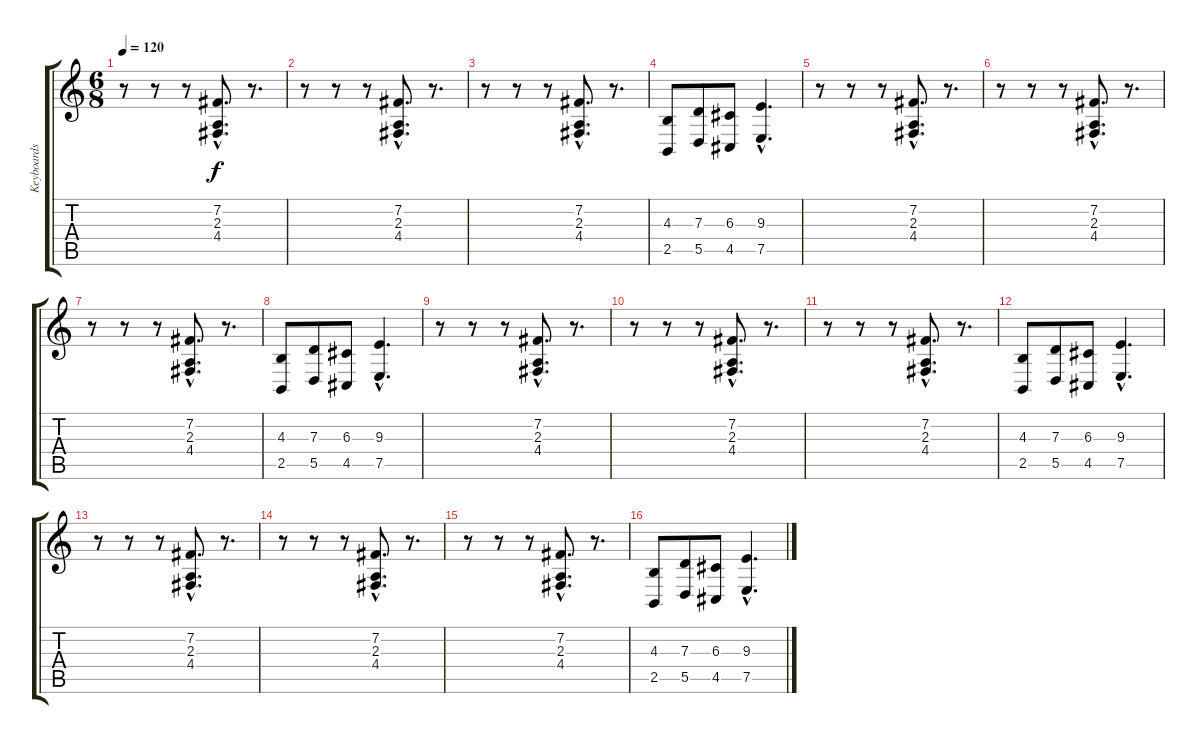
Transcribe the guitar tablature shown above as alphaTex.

\track ("Keyboards" "Keyboards") {instrument stringensemble2}
\staff {score tabs}
\tuning (E4 B3 G3 D3 A2 E2) {hide}
\ts (6 8)
\tempo 120
\clef g2
\ks c
r.8{dy f} r.8 r.8 (7.2{hac} 2.3{hac} 4.4{hac}).8{d} r.8{d} |
r.8 r.8 r.8 (7.2{hac} 2.3{hac} 4.4{hac}).8{d} r.8{d} |
r.8 r.8 r.8 (7.2{hac} 2.3{hac} 4.4{hac}).8{d} r.8{d} |
(4.3 2.5).8 (7.3 5.5).8 (6.3 4.5).8 (9.3{hac} 7.5{hac}).4{d} |
r.8 r.8 r.8 (7.2{hac} 2.3{hac} 4.4{hac}).8{d} r.8{d} |
r.8 r.8 r.8 (7.2{hac} 2.3{hac} 4.4{hac}).8{d} r.8{d} |
r.8 r.8 r.8 (7.2{hac} 2.3{hac} 4.4{hac}).8{d} r.8{d} |
(4.3 2.5).8 (7.3 5.5).8 (6.3 4.5).8 (9.3{hac} 7.5{hac}).4{d} |
r.8 r.8 r.8 (7.2{hac} 2.3{hac} 4.4{hac}).8{d} r.8{d} |
r.8 r.8 r.8 (7.2{hac} 2.3{hac} 4.4{hac}).8{d} r.8{d} |
r.8 r.8 r.8 (7.2{hac} 2.3{hac} 4.4{hac}).8{d} r.8{d} |
(4.3 2.5).8 (7.3 5.5).8 (6.3 4.5).8 (9.3{hac} 7.5{hac}).4{d} |
r.8 r.8 r.8 (7.2{hac} 2.3{hac} 4.4{hac}).8{d} r.8{d} |
r.8 r.8 r.8 (7.2{hac} 2.3{hac} 4.4{hac}).8{d} r.8{d} |
r.8 r.8 r.8 (7.2{hac} 2.3{hac} 4.4{hac}).8{d} r.8{d} |
(4.3 2.5).8 (7.3 5.5).8 (6.3 4.5).8 (9.3{hac} 7.5{hac}).4{d}
